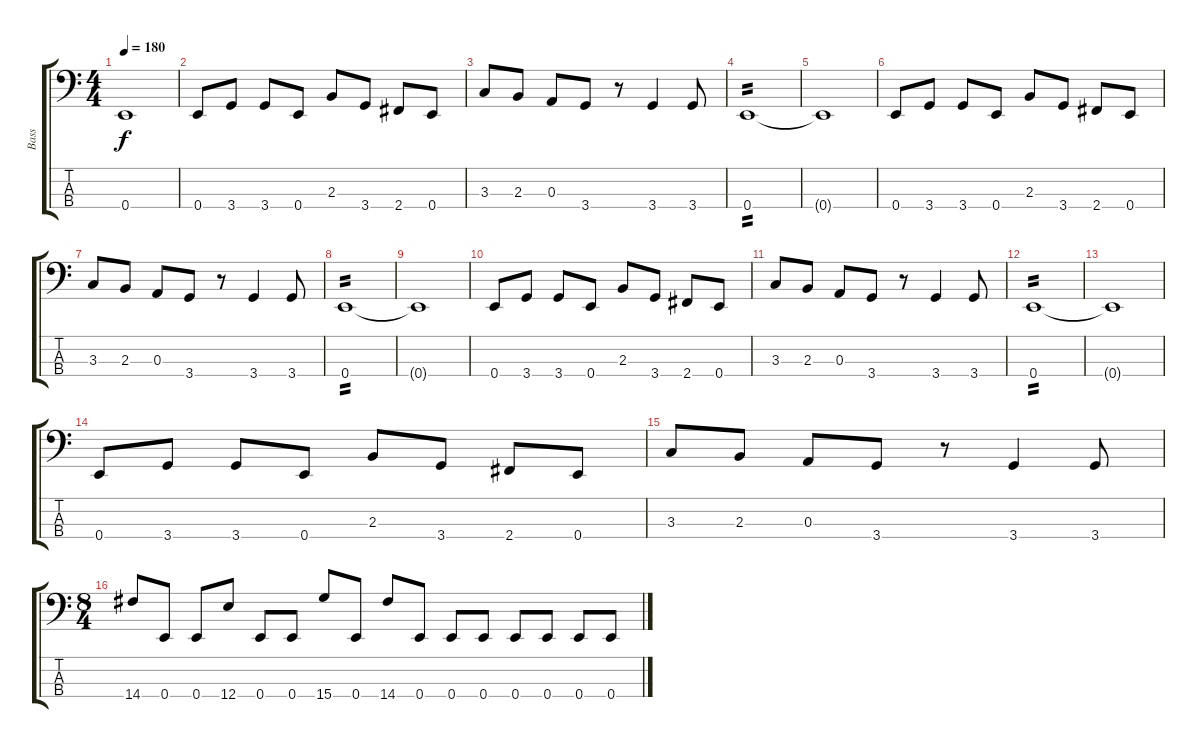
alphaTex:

\track ("Bass" "Bass") {instrument electricbasspick}
\staff {score tabs}
\tuning (G2 D2 A1 E1) {hide}
\ts (4 4)
\tempo 180
\clef f4
\ks c
0.4{t}.1{dy f} |
0.4.8 3.4.8 3.4.8 0.4.8 2.3.8 3.4.8 2.4.8 0.4.8 |
3.3.8 2.3.8 0.3.8 3.4.8 r.8 3.4.4 3.4.8 |
0.4.1{tp 2} |
0.4{t}.1 |
0.4.8 3.4.8 3.4.8 0.4.8 2.3.8 3.4.8 2.4.8 0.4.8 |
3.3.8 2.3.8 0.3.8 3.4.8 r.8 3.4.4 3.4.8 |
0.4.1{tp 2} |
0.4{t}.1 |
0.4.8 3.4.8 3.4.8 0.4.8 2.3.8 3.4.8 2.4.8 0.4.8 |
3.3.8 2.3.8 0.3.8 3.4.8 r.8 3.4.4 3.4.8 |
0.4.1{tp 2} |
0.4{t}.1 |
0.4.8 3.4.8 3.4.8 0.4.8 2.3.8 3.4.8 2.4.8 0.4.8 |
3.3.8 2.3.8 0.3.8 3.4.8 r.8 3.4.4 3.4.8 |
\ts (8 4)
14.4.8 0.4.8 0.4.8 12.4.8 0.4.8 0.4.8 15.4.8 0.4.8 14.4.8 0.4.8 0.4.8 0.4.8 0.4.8 0.4.8 0.4.8 0.4.8
